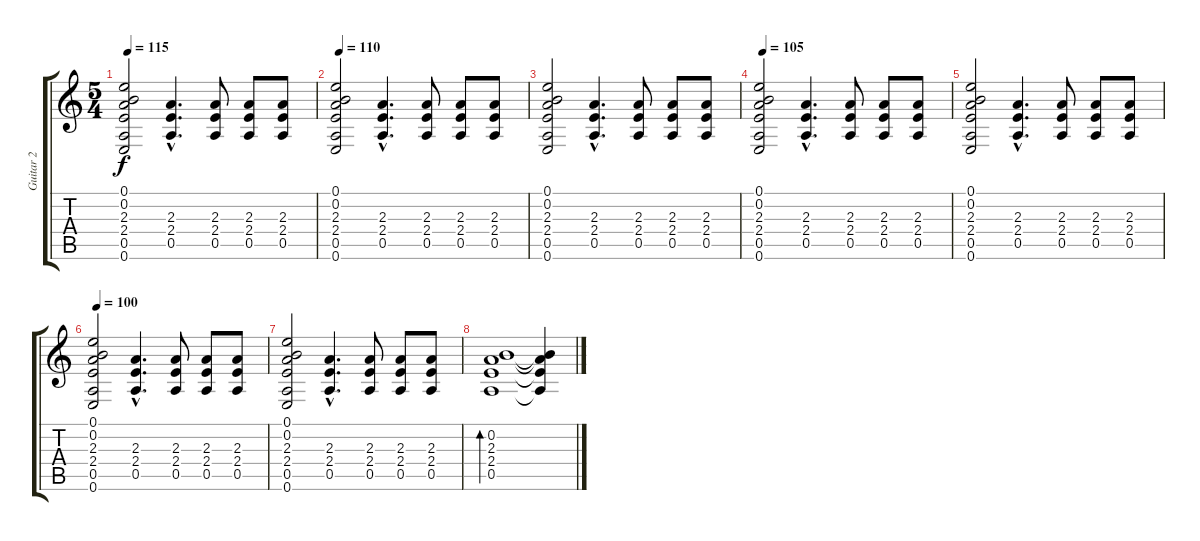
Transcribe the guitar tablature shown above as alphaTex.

\track ("Guitar 2" "Guitar 2") {instrument distortionguitar}
\staff {score tabs}
\tuning (E4 B3 G3 D3 A2 E2) {hide}
\ts (5 4)
\tempo 115
\clef g2
\ks c
(0.1 0.2 2.3 2.4 0.5 0.6).2{dy f} (2.3{hac} 2.4{hac} 0.5{hac}).4{d} (2.3 2.4 0.5).8 (2.3 2.4 0.5).8 (2.3 2.4 0.5).8 |
\tempo 110
(0.1 0.2 2.3 2.4 0.5 0.6).2 (2.3{hac} 2.4{hac} 0.5{hac}).4{d} (2.3 2.4 0.5).8 (2.3 2.4 0.5).8 (2.3 2.4 0.5).8 |
(0.1 0.2 2.3 2.4 0.5 0.6).2 (2.3{hac} 2.4{hac} 0.5{hac}).4{d} (2.3 2.4 0.5).8 (2.3 2.4 0.5).8 (2.3 2.4 0.5).8 |
\tempo 105
(0.1 0.2 2.3 2.4 0.5 0.6).2{instrument electricguitarclean} (2.3{hac} 2.4{hac} 0.5{hac}).4{d} (2.3 2.4 0.5).8 (2.3 2.4 0.5).8 (2.3 2.4 0.5).8 |
(0.1 0.2 2.3 2.4 0.5 0.6).2 (2.3{hac} 2.4{hac} 0.5{hac}).4{d} (2.3 2.4 0.5).8 (2.3 2.4 0.5).8 (2.3 2.4 0.5).8 |
\tempo 100
(0.1 0.2 2.3 2.4 0.5 0.6).2 (2.3{hac} 2.4{hac} 0.5{hac}).4{d} (2.3 2.4 0.5).8 (2.3 2.4 0.5).8 (2.3 2.4 0.5).8 |
(0.1 0.2 2.3 2.4 0.5 0.6).2 (2.3{hac} 2.4{hac} 0.5{hac}).4{d} (2.3 2.4 0.5).8 (2.3 2.4 0.5).8 (2.3 2.4 0.5).8 |
(0.2 2.3 2.4 0.5).1{bd 480} (0.2{t} 2.3{t} 2.4{t} 0.5{t}).4
